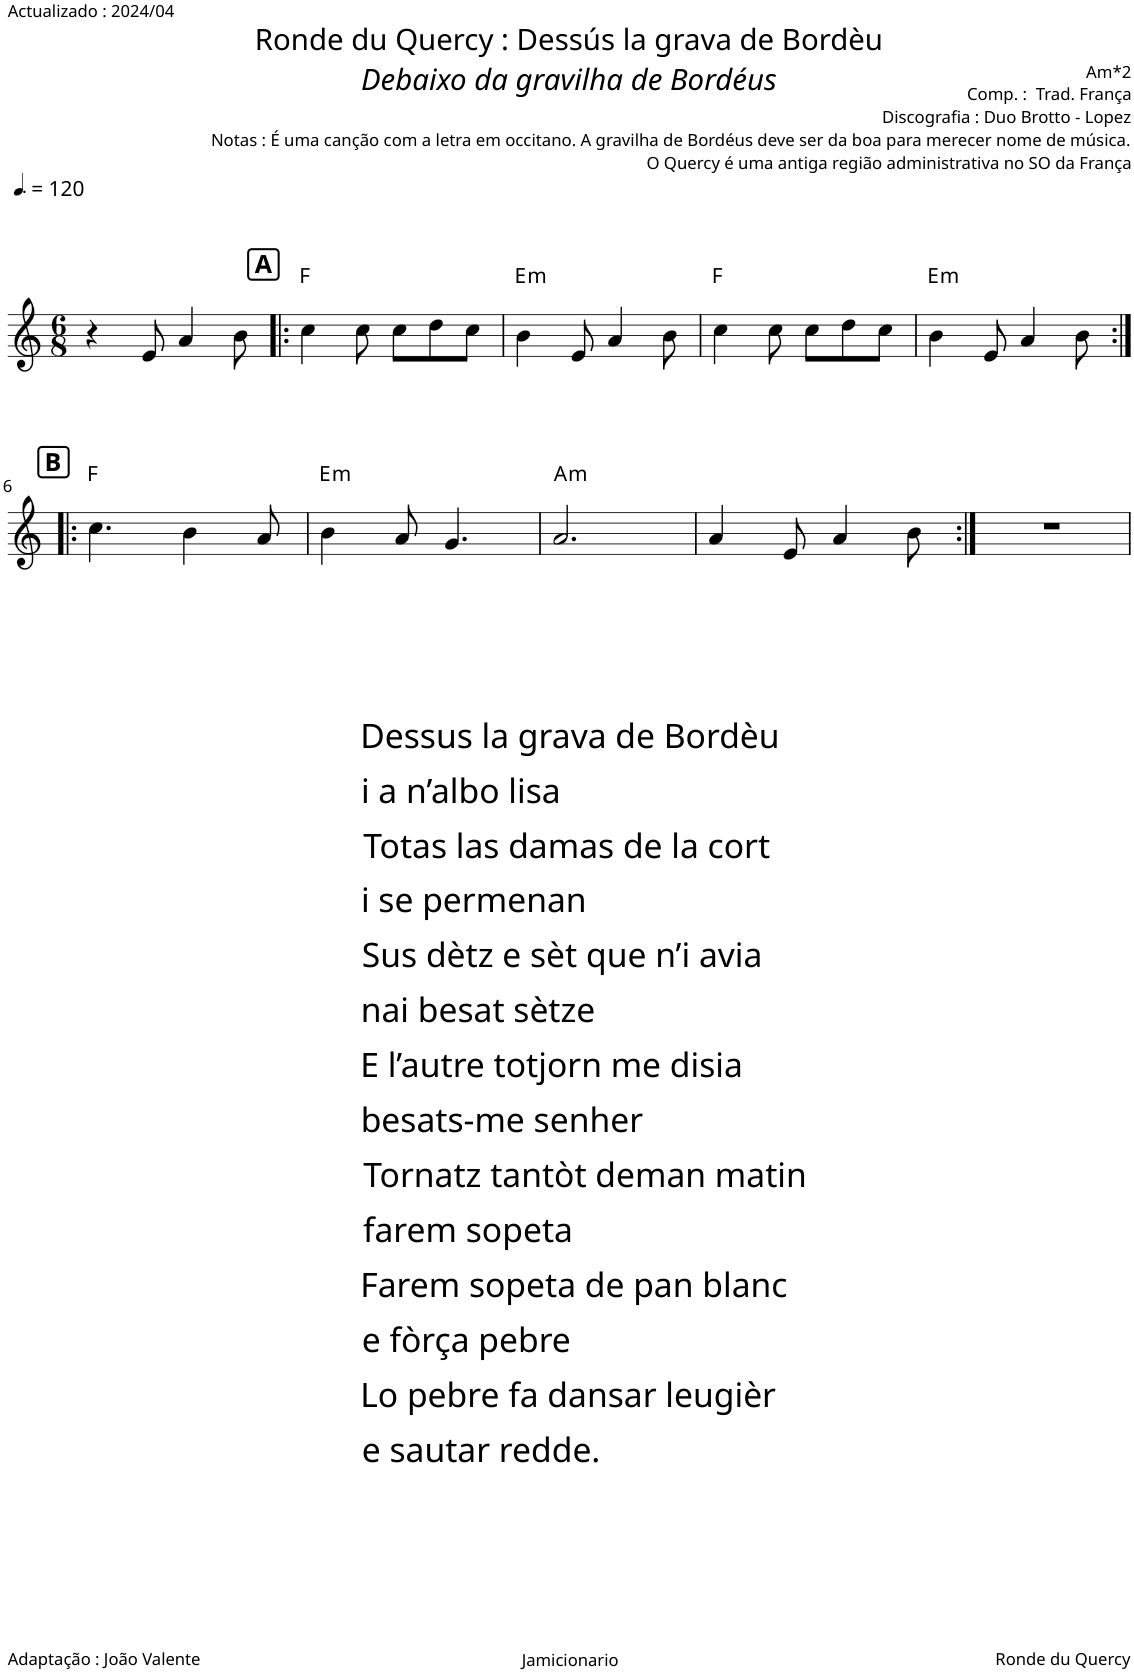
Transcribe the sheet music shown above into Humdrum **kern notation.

**kern	**harte
*part1	*part1
*staff1	*
*I"Piano	*
*I'Pno.	*
*clefG2	*
*k[]	*
*M6/8	*
*MM180	*
=1	=1
4r	.
8e/	.
4a/	.
8b\	.
!!LO:REH:place=s1:a:B:cj:fs=12:t=A
=2!|:	=2!|:
4cc\	F:maj
8cc\	.
8cc\L	.
8dd\	.
8cc\J	.
=3	=3
!	!LO:H:kt=m
4b\	E:min
8e/	.
4a/	.
8b\	.
=4	=4
4cc\	F:maj
8cc\	.
8cc\L	.
8dd\	.
8cc\J	.
=5	=5
!	!LO:H:kt=m
4b\	E:min
8e/	.
4a/	.
8b\	.
!!LO:LB:g=z
!!LO:REH:place=s1:a:B:cj:fs=12:t=B
=6:|!|:	=6:|!|:
4.cc\	F:maj
4b\	.
8a/	.
=7	=7
!	!LO:H:kt=m
4b\	E:min
8a/	.
4.g/	.
=8	=8
!	!LO:H:kt=m
2.a/	A:min
=9	=9
4a/	.
8e/	.
4a/	.
8b\	.
=10:|!	=10:|!
!LO:TX:b:t=Dessus la grava de Bordèu	!
!LO:TX:b:t=i a n’albo lisa	!
!LO:TX:b:t=Totas las damas de la cort	!
!LO:TX:b:t=i se permenan	!
!LO:TX:b:t=Sus dètz e sèt que n’i avia	!
!LO:TX:b:t=nai besat sètze	!
!LO:TX:b:t=E l’autre totjorn me disia	!
!LO:TX:b:t=besats-me senher	!
!LO:TX:b:t=Tornatz tantòt deman matin	!
!LO:TX:b:t=farem sopeta	!
!LO:TX:b:t=Farem sopeta de pan blanc	!
!LO:TX:b:t=e fòrça pebre	!
!LO:TX:b:t=Lo pebre fa dansar leugièr	!
!LO:TX:b:t=e sautar redde.	!
2.r	.
=	=
*-	*-
